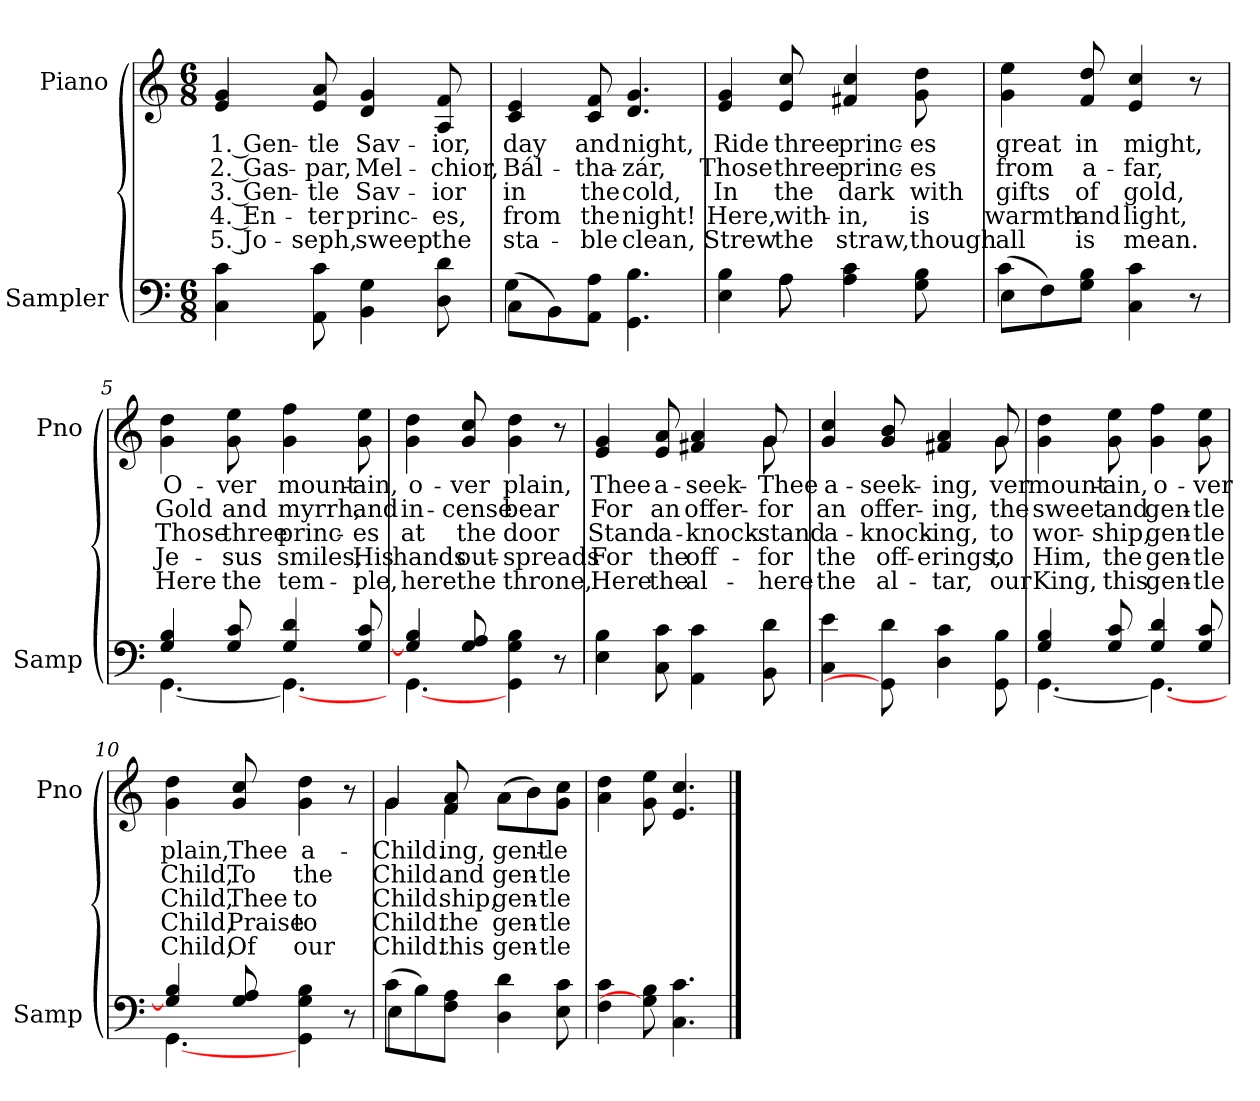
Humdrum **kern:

**kern	**kern	**text	**text	**text	**text	**text
*part2	*part1	*part1	*part1	*part1	*part1	*part1
*staff2	*staff1	*staff1	*staff1	*staff1	*staff1	*staff1
*I"Sampler	*I"Piano	*	*	*	*	*
*I'Samp	*I'Pno	*	*	*	*	*
*clefF4	*clefG2	*	*	*	*	*
*M6/8	*M6/8	*	*	*	*	*
=1	=1	=1	=1	=1	=1	=1
4C 4c	4e 4g	1. Gen-	2. Gas-	3. Gen-	4. En-	5. Jo-
8AA 8c	8e 8a	-tle	-par,	-tle	-ter	-seph,
4BB 4G	4d 4g	Sav-	Mel-	Sav-	princ-	sweep
8D 8d	8A 8f	-ior,	-chior,	-ior	-es,	the
=2	=2	=2	=2	=2	=2	=2
*^	*	*	*	*	*	*
(8C\L	4G	4c 4e	day	Bál-	in	from	sta-
8BB\)	.	.	.	.	.	.	.
8AA\ 8A\J	2ryy	8c 8f	and	-tha-	the	the	-ble
4.GG 4.B	.	4.d 4.g	night,	-zár,	cold,	night!	clean,
=3	=3	=3	=3	=3	=3	=3	=3
4E 4B	4ryy	4e 4g	Ride	Those	In	Here,	Strew
8A\	8A	8e 8cc	three	three	the	with-	the
4A 4c	4.ryy	4f#X 4cc	princ-	princ-	dark	-in,	straw,
8G 8B	.	8g 8dd	-es	-es	with	is	though
=4	=4	=4	=4	=4	=4	=4	=4
(8E\L	4c	4g 4ee	great	from	gifts	warmth	all
8F\)	.	.	.	.	.	.	.
8G\ 8B\J	2ryy	8f 8dd	in	a-	of	and	is
4C 4c	.	4e 4cc	might,	-far,	gold,	light,	mean.
8r	.	8r	.	.	.	.	.
=5	=5	=5	=5	=5	=5	=5	=5
4G/ 4B/	[4.GG	4g 4dd	O-	Gold	Those	Je-	Here
8G/ 8c/	.	8g 8ee	-ver	and	three	-sus	the
4G/ 4d/	4.GG_	4g 4ff	mount-	myrrh,	princ-	smiles,	tem-
8G/ 8c/	.	8g 8ee	-ain,	and	-es	His	-ple,
=6	=6	=6	=6	=6	=6	=6	=6
4G/] 4B/	[4.GG	4g 4dd	o-	in-	at	hands	here
8G/ 8A/	.	8g 8cc	-ver	-cense	the	out-	the
4GG 4G 4B	4.ryy	4g 4dd	plain,	bear	door	-spreads	throne,
8r	.	8r	.	.	.	.	.
*v	*v	*	*	*	*	*	*
=7	=7	=7	=7	=7	=7	=7
*	*^	*	*	*	*	*
4E 4B	4e 4g	8ryy	Thee	For	Stand	For	Here
*	*v	*v	*	*	*	*	*
8C 8c	8e 8a	a-	an	a-	the	the
4AA 4c	4f#X 4a	-seek-	offer-	-knock-	off-	al-
*	*^	*	*	*	*	*
8BB 8d	8g/	8g	Thee	for	stand	for	here
=8	=8	=8	=8	=8	=8	=8	=8
4C 4e	4g 4cc	8ryy	a-	an	a-	the	the
*	*v	*v	*	*	*	*	*
8GG] 8d	8g 8b	-seek-	offer-	-knock-	off-	al-
4D 4c	4f#X 4a	-ing,	-ing,	-ing,	-erings,	-tar,
*	*^	*	*	*	*	*
8GG 8B	8g/	8g	-ver	the	to	to	our
*	*v	*v	*	*	*	*	*
=9	=9	=9	=9	=9	=9	=9
*^	*	*	*	*	*	*
4G/ 4B/	[4.GG	4g 4dd	mount-	sweet	wor-	Him,	King,
8G/ 8c/	.	8g 8ee	-ain,	and	-ship,	the	this
4G/ 4d/	4.GG_	4g 4ff	o-	gen-	gen-	gen-	gen-
8G/ 8c/	.	8g 8ee	-ver	-tle	-tle	-tle	-tle
=10	=10	=10	=10	=10	=10	=10	=10
4G/] 4B/	[4.GG	4g 4dd	plain,	Child,	Child,	Child,	Child,
8G/ 8A/	.	8g 8cc	Thee	To	Thee	Praise	Of
4GG 4G 4B	4.ryy	4g 4dd	a-	the	to	to	our
8r	.	8r	.	.	.	.	.
=11	=11	=11	=11	=11	=11	=11	=11
*	*	*^	*	*	*	*	*
(8c\L	4E	4g/	4g	Child.	Child.	Child.	Child.	Child.
8B\)	.	.	.	.	.	.	.	.
8F\ 8A\J	2ryy	8f 8a	4f	-ing,	and	-ship,	the	this
4D 4d	.	(8a\L	.	gent-	gen-	gen-	gen-	gen-
.	.	8b\)	4ryy	.	.	.	.	.
8E 8c	.	8g\ 8cc\J	.	-le	-tle	-tle	-tle	-tle
*v	*v	*	*	*	*	*	*	*
*	*v	*v	*	*	*	*	*
=12	=12	=12	=12	=12	=12	=12
4F 4c	4a 4dd	.	.	.	.	.
8G] 8B	8g 8ee	.	.	.	.	.
4.C 4.c	4.e 4.cc	.	.	.	.	.
==	==	==	==	==	==	==
*-	*-	*-	*-	*-	*-	*-
